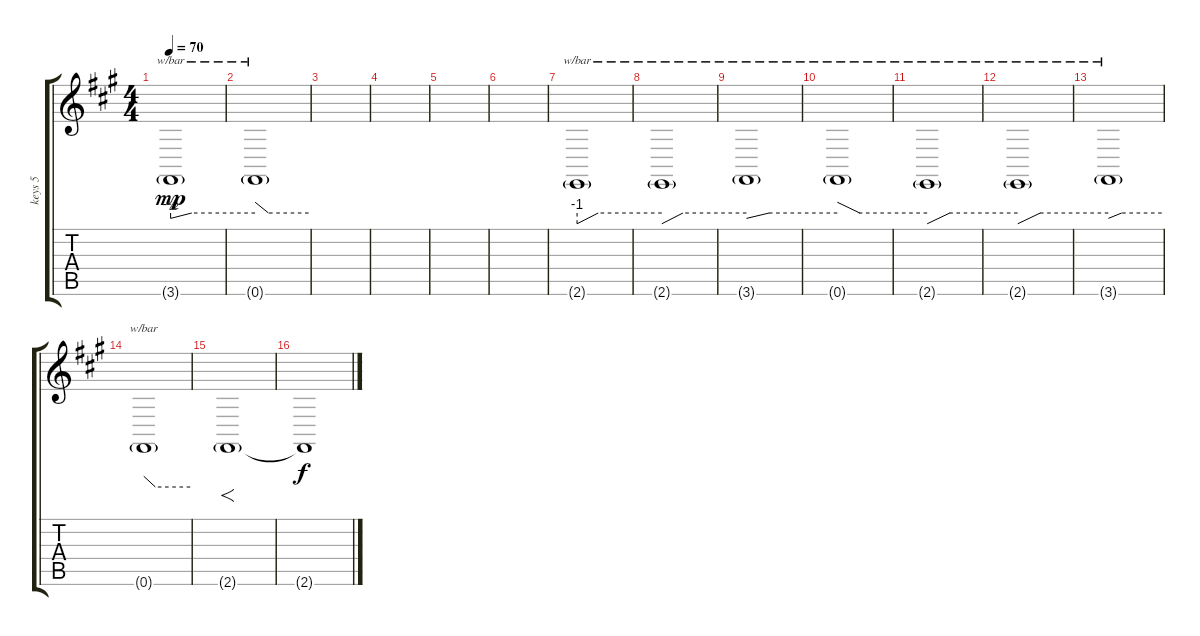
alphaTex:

\track ("keys 5" "keys 5") {instrument lead2sawtooth}
\staff {score tabs}
\tuning (E4 B3 G3 D3 A2 E2) {hide}
\ts (4 4)
\tempo 70
\clef g2
\ks f#minor
3.6{g}.1{tbe (custom default 0 -2 15 0 60 0) dy mp} |
0.6{g}.1{tbe (custom default 0 4 15 0 60 0)} |
|
|
|
|
2.6{g}.1{tbe (custom default 0 -4 15 0 60 0)} |
2.6{g}.1{tbe (custom default 0 -4 15 0 60 0)} |
3.6{g}.1{tbe (custom default 0 -2 15 0 60 0)} |
0.6{g}.1{tbe (custom default 0 4 15 0 60 0)} |
2.6{g}.1{tbe (custom default 0 -4 15 0 60 0)} |
2.6{g}.1{tbe (custom default 0 -4 15 0 60 0)} |
3.6{g}.1{tbe (custom default 0 -2 15 0 60 0)} |
0.6{g}.1{tbe (custom default 0 4 15 0 60 0)} |
2.6{g}.1{f} |
2.6{t}.1{dy f}
